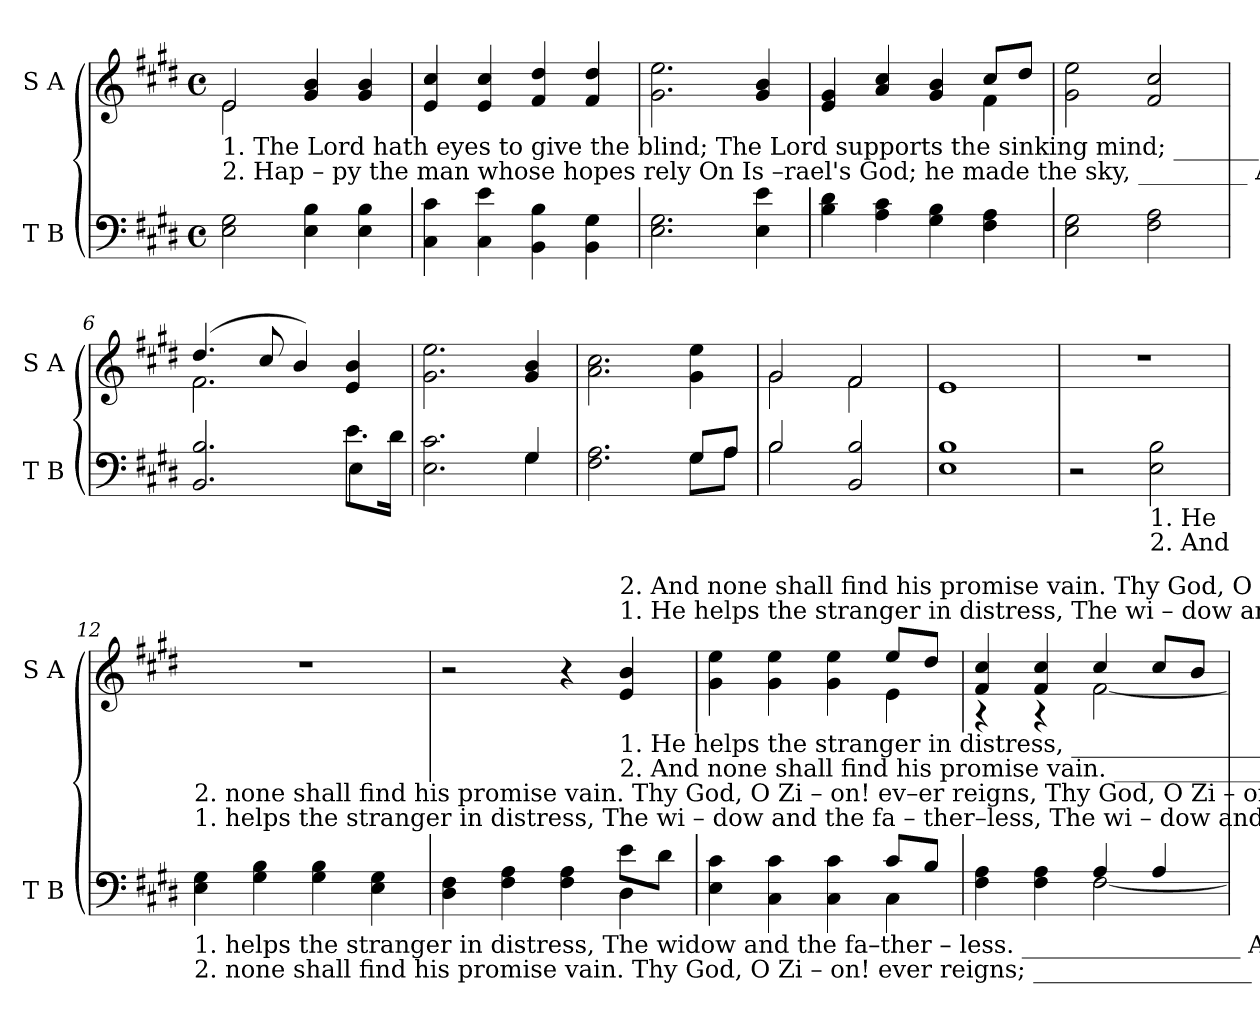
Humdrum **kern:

**kern	**kern
*part2	*part1
*staff2	*staff1
*I"T B	*I"S A
*I'T B	*I'S A
*clefF4	*clefG2
*k[f#c#g#d#]	*k[f#c#g#d#]
*M4/4	*M4/4
*met(c)	*met(c)
*MM110	*MM110
=1	=1
*	*^
!	!LO:TX:b:t=1. The Lord hath eyes to give the blind;  The Lord supports  the      sinking    mind; _______  He       sends  the  laboring conscience peace,	!
!	!LO:TX:b:t=2. Hap – py  the man whose hopes rely   On  Is –rael's God;  he     made the  sky, _________ And     earth,  and seas, with  all  their  train,	!
2E\ 2G#\	2e/	2e\
4E\ 4B\	4g#/ 4b/	2ryy
4E\ 4B\	4g#/ 4b/	.
*	*v	*v
=2	=2
4C#\ 4c#\	4e/ 4cc#/
4C#\ 4e\	4e/ 4cc#/
4BB\ 4B\	4f#/ 4dd#/
4BB\ 4G#\	4f#/ 4dd#/
=3	=3
2.E\ 2.G#\	2.g#\ 2.ee\
4E\ 4e\	4g#/ 4b/
=4	=4
*	*^
4B\ 4d#\	4e/ 4g#/	4ryy
4A\ 4c#\	4a/ 4cc#/	4ryy
4G#\ 4B\	4g#/ 4b/	4ryy
4F#\ 4A\	8cc#/L	4f#\
.	8dd#/J	.
*	*v	*v
=5	=5
2E\ 2G#\	2g#\ 2ee\
2F#\ 2A\	2f#/ 2cc#/
=6	=6
*^	*^
2.BB/ 2.B/	2.ryy	(>4.dd#/	2.f#\
.	.	8cc#/	.
.	.	4b/)	.
8.e\L	4E\	4e/ 4b/	4ryy
16d#\Jk	.	.	.
*	*	*v	*v
=7	=7	=7
2.E\ 2.c#\	2.ryy	2.g#\ 2.ee\
4G#/	4G#\	4g#/ 4b/
=8	=8	=8
2.F#\ 2.A\	2.ryy	2.a\ 2.cc#\
8G#/L	8G#\L	4g#\ 4ee\
8A/J	8A\J	.
=9	=9	=9
*	*	*^
2B/	2B\	2g#/	2g#\
2BB/ 2B/	2ryy	2f#/	2f#\
*v	*v	*	*
*	*v	*v
=10	=10
1E 1B	1e
=11	=11
2r	1r
!LO:TX:b:t=1. He	!
!LO:TX:b:t=2. And	!
2E\ 2B\	.
!!LO:LB:g=z
=12	=12
!LO:TX:b:t=1. helps the  stranger  in  distress,  The       widow     and   the     fa–ther – less. __________________  And  grants          the    pri       –           soner	!
!LO:TX:b:t=2. none shall find his promise vain. Thy       God, O   Zi  –  on!     ever   reigns; __________________  Praise  him           in      ev        –            er –	!
!LO:TX:a:t=1. helps the stranger in distress,     The      wi – dow  and   the     fa – ther–less,  The    wi  –  dow  and  the  fa–ther–less. And  grants               the	!
!LO:TX:a:t=2. none shall find his promise vain. Thy      God,  O  Zi  –  on!     ev–er  reigns,  Thy   God,    O  Zi – on!  ever  reigns;  Praise  him                 in	!
4E\ 4G#\	1r
4G#\ 4B\	.
4G#\ 4B\	.
4E\ 4G#\	.
=13	=13
*^	*
4D#\ 4F#\	2ryy	2r
4F#\ 4A\	.	.
4F#\ 4A\	4ryy	4r
!	!	!LO:TX:a:t=1. He      helps  the   stranger       in   distress,   The      wi – dow  and  the fa – ther–less,  And grants the  prisoner
!	!	!LO:TX:b:t=1. He       helps  the   stranger      in   distress, _________________     The    widow  and  the   fa  –  ther – less, _______
!	!	!LO:TX:a:t=2. And   none  shall  find   his   promise   vain.  Thy     God,  O    Zi – on!  ever   reigns,   Praie  him  in    ev  –  er  –
!	!	!LO:TX:b:t=2. And     none  shall  find  his     promise vain. _________________    Thy  God,  O  Zi – on!   ev –  er    reigns, ______
8e\L	4D#\	4e/ 4b/
8d#\J	.	.
=14	=14	=14
*	*	*^
4E\ 4c#\	2ryy	4g#\ 4ee\	4ryy
4C#\ 4c#\	.	4g#\ 4ee\	4ryy
4C#\ 4c#\	4ryy	4g#\ 4ee\	4ryy
8c#/L	4C#\	8ee/L	4e\
8B/J	.	8dd#/J	.
=15	=15	=15	=15
4F#\ 4A\	2ryy	4f#/ 4cc#/	4r
4F#\ 4A\	.	4f#/ 4cc#/	4r
4A/	[2F#\	4cc#/	[2f#\
4A/	.	8cc#/L	.
.	.	8b/J	.
*v	*v	*	*
*	*v	*v
=	=
*-	*-
